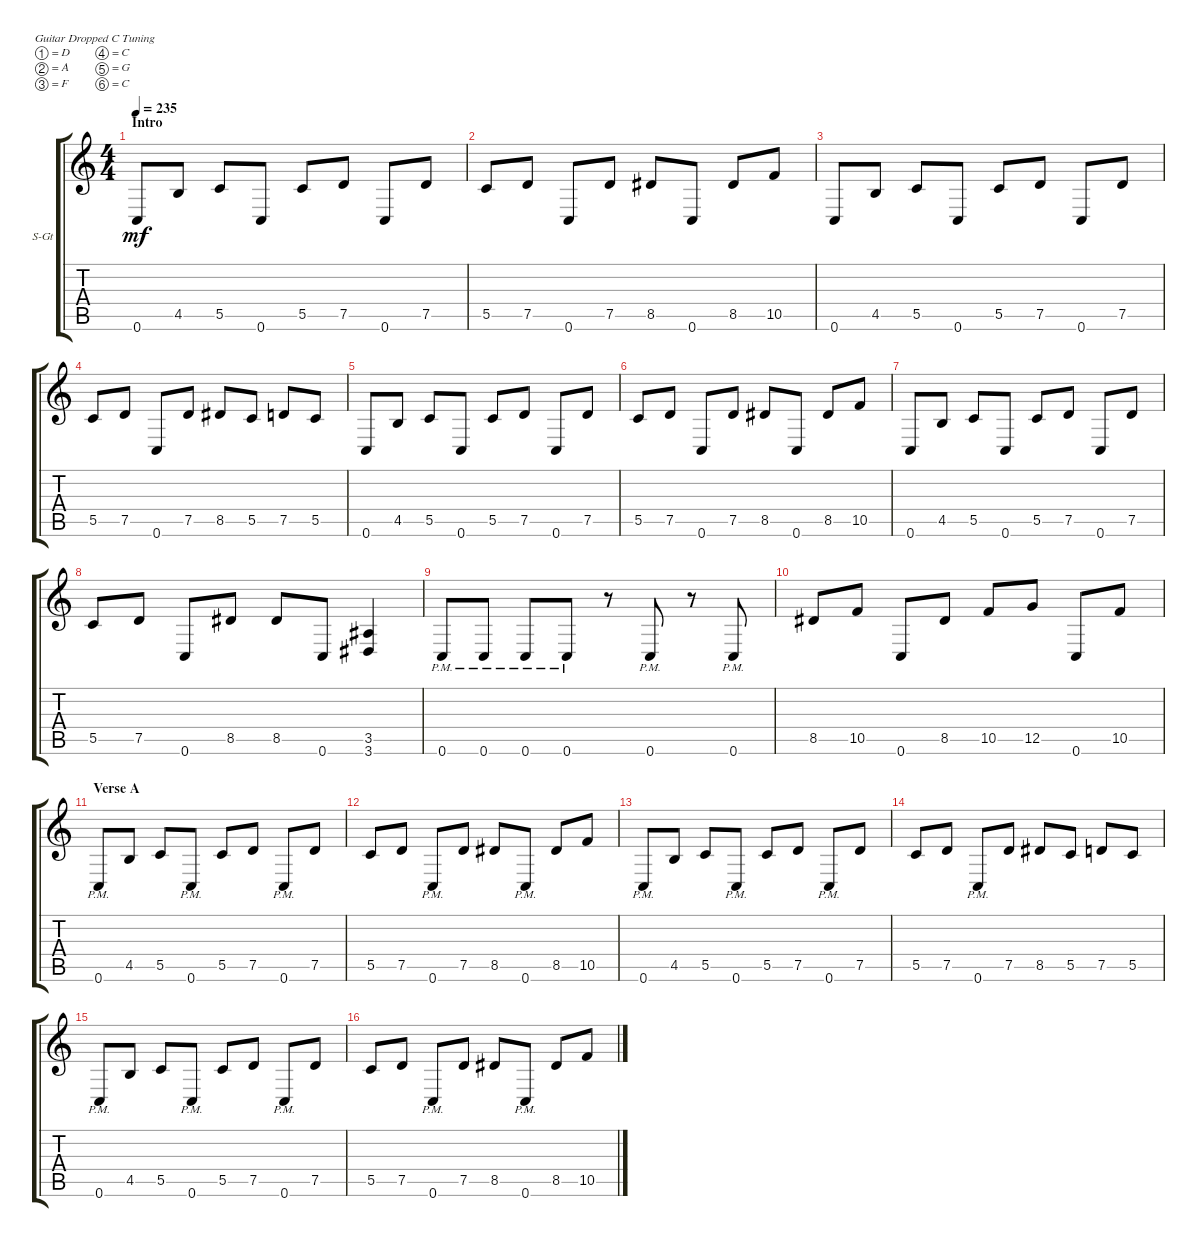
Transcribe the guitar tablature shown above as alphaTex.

\defaultSystemsLayout 4
\bracketExtendMode groupsimilarinstruments
\firstSystemTrackNameOrientation horizontal
\otherSystemsTrackNameOrientation horizontal
\track ("Steel Guitar" "S-Gt") {instrument acousticguitarsteel}
\staff {score tabs}
\tuning (D4 A3 F3 C3 G2 C2)
\ts (4 4)
\section ("" "Intro")
\tempo 235
\clef g2
\ks c
0.6.8{dy mf instrument acousticguitarsteel} 4.5.8 5.5.8 0.6.8 5.5.8 7.5.8 0.6.8 7.5.8 |
5.5.8 7.5.8 0.6.8 7.5.8 8.5.8 0.6.8 8.5.8 10.5.8 |
0.6.8 4.5.8 5.5.8 0.6.8 5.5.8 7.5.8 0.6.8 7.5.8 |
5.5.8 7.5.8 0.6.8 7.5.8 8.5.8 5.5.8 7.5.8 5.5.8 |
0.6.8 4.5.8 5.5.8 0.6.8 5.5.8 7.5.8 0.6.8 7.5.8 |
5.5.8 7.5.8 0.6.8 7.5.8 8.5.8 0.6.8 8.5.8 10.5.8 |
0.6.8 4.5.8 5.5.8 0.6.8 5.5.8 7.5.8 0.6.8 7.5.8 |
5.5.8 7.5.8 0.6.8 8.5.8 8.5.8 0.6.8 (3.6 3.5).4 |
0.6{pm}.8 0.6{pm}.8 0.6{pm}.8 0.6{pm}.8 r.8 0.6{pm}.8 r.8 0.6{pm}.8 |
8.5.8 10.5.8 0.6.8 8.5.8 10.5.8 12.5.8 0.6.8 10.5.8 |
\section ("" "Verse A")
0.6{pm}.8 4.5.8 5.5.8 0.6{pm}.8 5.5.8 7.5.8 0.6{pm}.8 7.5.8 |
5.5.8 7.5.8 0.6{pm}.8 7.5.8 8.5.8 0.6{pm}.8 8.5.8 10.5.8 |
0.6{pm}.8 4.5.8 5.5.8 0.6{pm}.8 5.5.8 7.5.8 0.6{pm}.8 7.5.8 |
5.5.8 7.5.8 0.6{pm}.8 7.5.8 8.5.8 5.5.8 7.5.8 5.5.8 |
0.6{pm}.8 4.5.8 5.5.8 0.6{pm}.8 5.5.8 7.5.8 0.6{pm}.8 7.5.8 |
5.5.8 7.5.8 0.6{pm}.8 7.5.8 8.5.8 0.6{pm}.8 8.5.8 10.5.8
